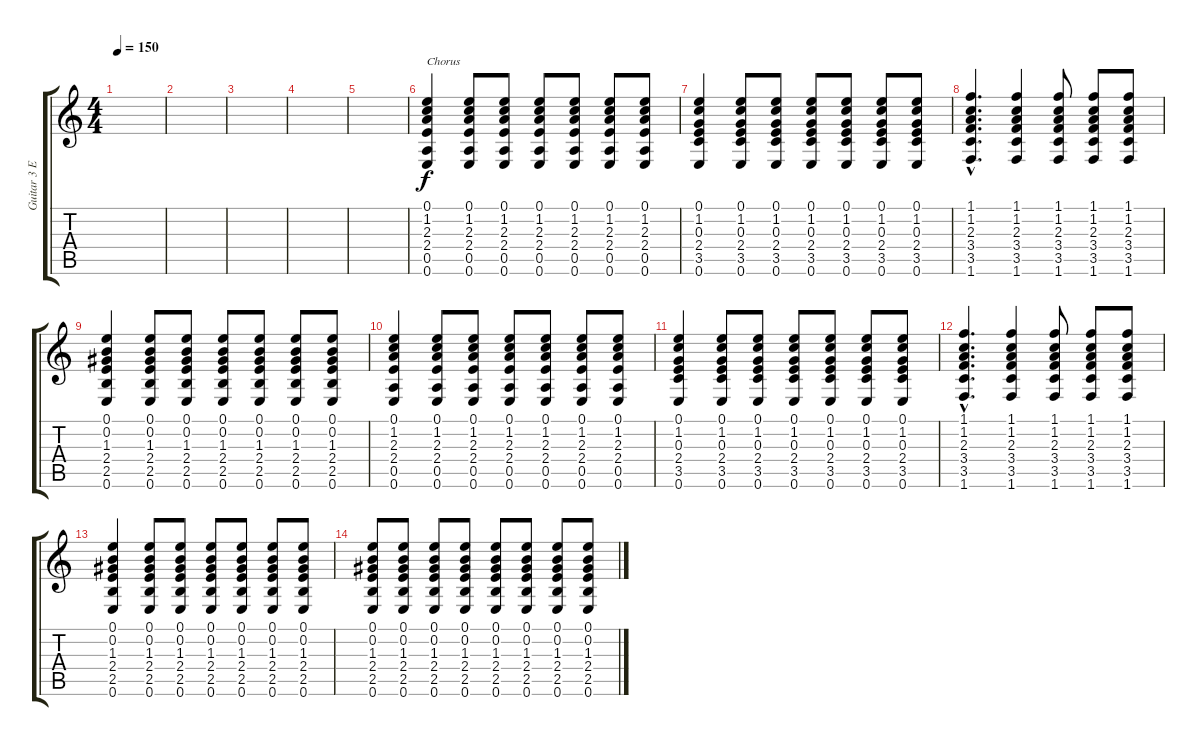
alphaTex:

\track ("Guitar 3 Electric" "Guitar 3 E") {instrument distortionguitar}
\staff {score tabs}
\tuning (E4 B3 G3 D3 A2 E2) {hide}
\ts (4 4)
\tempo 150
\clef g2
\ks c
|
|
|
|
|
(0.1 1.2 2.3 2.4 0.5 0.6).4{txt "Chorus "} (0.1 1.2 2.3 2.4 0.5 0.6).8 (0.1 1.2 2.3 2.4 0.5 0.6).8 (0.1 1.2 2.3 2.4 0.5 0.6).8 (0.1 1.2 2.3 2.4 0.5 0.6).8 (0.1 1.2 2.3 2.4 0.5 0.6).8 (0.1 1.2 2.3 2.4 0.5 0.6).8 |
(0.1 1.2 0.3 2.4 3.5 0.6).4 (0.1 1.2 0.3 2.4 3.5 0.6).8 (0.1 1.2 0.3 2.4 3.5 0.6).8 (0.1 1.2 0.3 2.4 3.5 0.6).8 (0.1 1.2 0.3 2.4 3.5 0.6).8 (0.1 1.2 0.3 2.4 3.5 0.6).8 (0.1 1.2 0.3 2.4 3.5 0.6).8 |
(1.1{hac} 1.2{hac} 2.3{hac} 3.4{hac} 3.5{hac} 1.6{hac}).4{d} (1.1 1.2 2.3 3.4 3.5 1.6).4 (1.1 1.2 2.3 3.4 3.5 1.6).8 (1.1 1.2 2.3 3.4 3.5 1.6).8 (1.1 1.2 2.3 3.4 3.5 1.6).8 |
(0.1 0.2 1.3 2.4 2.5 0.6).4 (0.1 0.2 1.3 2.4 2.5 0.6).8 (0.1 0.2 1.3 2.4 2.5 0.6).8 (0.1 0.2 1.3 2.4 2.5 0.6).8 (0.1 0.2 1.3 2.4 2.5 0.6).8 (0.1 0.2 1.3 2.4 2.5 0.6).8 (0.1 0.2 1.3 2.4 2.5 0.6).8 |
(0.1 1.2 2.3 2.4 0.5 0.6).4 (0.1 1.2 2.3 2.4 0.5 0.6).8 (0.1 1.2 2.3 2.4 0.5 0.6).8 (0.1 1.2 2.3 2.4 0.5 0.6).8 (0.1 1.2 2.3 2.4 0.5 0.6).8 (0.1 1.2 2.3 2.4 0.5 0.6).8 (0.1 1.2 2.3 2.4 0.5 0.6).8 |
(0.1 1.2 0.3 2.4 3.5 0.6).4 (0.1 1.2 0.3 2.4 3.5 0.6).8 (0.1 1.2 0.3 2.4 3.5 0.6).8 (0.1 1.2 0.3 2.4 3.5 0.6).8 (0.1 1.2 0.3 2.4 3.5 0.6).8 (0.1 1.2 0.3 2.4 3.5 0.6).8 (0.1 1.2 0.3 2.4 3.5 0.6).8 |
(1.1{hac} 1.2{hac} 2.3{hac} 3.4{hac} 3.5{hac} 1.6{hac}).4{d} (1.1 1.2 2.3 3.4 3.5 1.6).4 (1.1 1.2 2.3 3.4 3.5 1.6).8 (1.1 1.2 2.3 3.4 3.5 1.6).8 (1.1 1.2 2.3 3.4 3.5 1.6).8 |
(0.1 0.2 1.3 2.4 2.5 0.6).4 (0.1 0.2 1.3 2.4 2.5 0.6).8 (0.1 0.2 1.3 2.4 2.5 0.6).8 (0.1 0.2 1.3 2.4 2.5 0.6).8 (0.1 0.2 1.3 2.4 2.5 0.6).8 (0.1 0.2 1.3 2.4 2.5 0.6).8 (0.1 0.2 1.3 2.4 2.5 0.6).8 |
(0.1 0.2 1.3 2.4 2.5 0.6).8 (0.1 0.2 1.3 2.4 2.5 0.6).8 (0.1 0.2 1.3 2.4 2.5 0.6).8 (0.1 0.2 1.3 2.4 2.5 0.6).8 (0.1 0.2 1.3 2.4 2.5 0.6).8 (0.1 0.2 1.3 2.4 2.5 0.6).8 (0.1 0.2 1.3 2.4 2.5 0.6).8 (0.1 0.2 1.3 2.4 2.5 0.6).8
